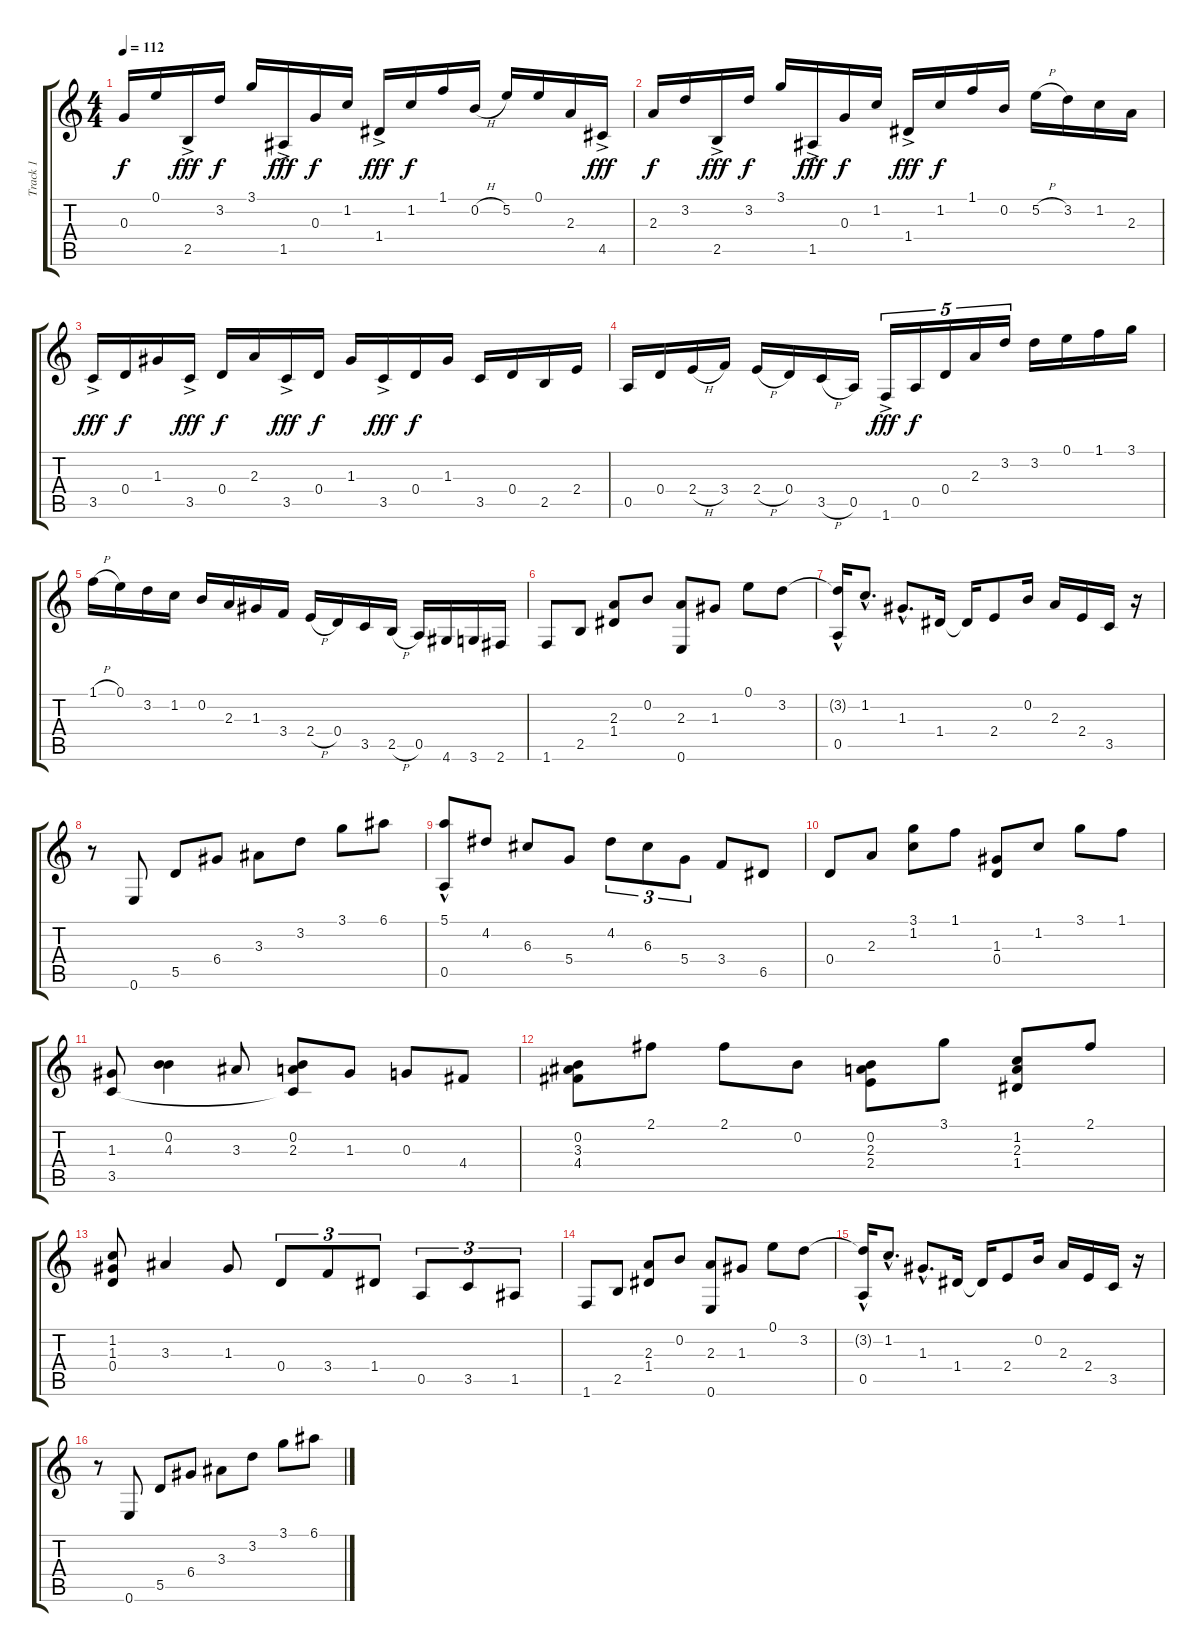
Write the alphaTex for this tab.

\track ("Track 1" "Track 1") {instrument acousticguitarnylon}
\staff {score tabs}
\tuning (E4 B3 G3 D3 A2 E2) {hide}
\ts (4 4)
\tempo 112
\clef g2
\ks c
0.3.16{dy f} 0.1.16 2.5{ac}.16{dy fff} 3.2.16{dy f} 3.1.16 1.5{ac}.16{dy fff} 0.3.16{dy f} 1.2.16 1.4{ac}.16{dy fff} 1.2.16{dy f} 1.1.16 0.2{h}.16 5.2.16 0.1.16 2.3.16 4.5{ac}.16{dy fff} |
2.3.16{dy f} 3.2.16 2.5{ac}.16{dy fff} 3.2.16{dy f} 3.1.16 1.5{ac}.16{dy fff} 0.3.16{dy f} 1.2.16 1.4{ac}.16{dy fff} 1.2.16{dy f} 1.1.16 0.2.16 5.2{h}.16 3.2.16 1.2.16 2.3.16 |
3.5{ac}.16{dy fff} 0.4.16{dy f} 1.3.16 3.5{ac}.16{dy fff} 0.4.16{dy f} 2.3.16 3.5{ac}.16{dy fff} 0.4.16{dy f} 1.3.16 3.5{ac}.16{dy fff} 0.4.16{dy f} 1.3.16 3.5.16 0.4.16 2.5.16 2.4.16 |
0.5.16 0.4.16 2.4{h}.16 3.4.16 2.4{h}.16 0.4.16 3.5{h}.16 0.5.16 1.6{ac}.16{tu (5 4) dy fff} 0.5.16{tu (5 4) dy f} 0.4.16{tu (5 4)} 2.3.16{tu (5 4)} 3.2.16{tu (5 4)} 3.2.16 0.1.16 1.1.16 3.1.16 |
1.1{h}.16 0.1.16 3.2.16 1.2.16 0.2.16 2.3.16 1.3.16 3.4.16 2.4{h}.16 0.4.16 3.5.16 2.5{h}.16 0.5.16 4.6.16 3.6.16 2.6.16 |
1.6.8 2.5.8 (2.3 1.4).8 0.2.8 (2.3 0.6).8 1.3.8 0.1.8 3.2.8 |
(3.2{t} 0.5{hac}).16 1.2{hac}.8{d} 1.3{hac}.8{d} 1.4.16 1.4{t}.16 2.4.8 0.2.16 2.3.16 2.4.16 3.5.16 r.16 |
r.8 0.6.8 5.5.8 6.4.8 3.3.8 3.2.8 3.1.8 6.1.8 |
(5.1 0.5{hac}).8 4.2.8 6.3.8 5.4.8 4.2.8{tu (3 2)} 6.3.8{tu (3 2)} 5.4.8{tu (3 2)} 3.4.8 6.5.8 |
0.4.8 2.3.8 (3.1 1.2).8 1.1.8 (1.3 0.4).8 1.2.8 3.1.8 1.1.8 |
(1.3 3.5).8 (0.2 4.3).4 3.3.8 (0.2 2.3 3.5{t}).8 1.3.8 0.3.8 4.4.8 |
(0.2 3.3 4.4).8 2.1.8 2.1.8 0.2.8 (0.2 2.3 2.4).8 3.1.8 (1.2 2.3 1.4).8 2.1.8 |
(1.2 1.3 0.4).8 3.3.4 1.3.8 0.4.8{tu (3 2)} 3.4.8{tu (3 2)} 1.4.8{tu (3 2)} 0.5.8{tu (3 2)} 3.5.8{tu (3 2)} 1.5.8{tu (3 2)} |
1.6.8 2.5.8 (2.3 1.4).8 0.2.8 (2.3 0.6).8 1.3.8 0.1.8 3.2.8 |
(3.2{t} 0.5{hac}).16 1.2{hac}.8{d} 1.3{hac}.8{d} 1.4.16 1.4{t}.16 2.4.8 0.2.16 2.3.16 2.4.16 3.5.16 r.16 |
r.8 0.6.8 5.5.8 6.4.8 3.3.8 3.2.8 3.1.8 6.1.8
